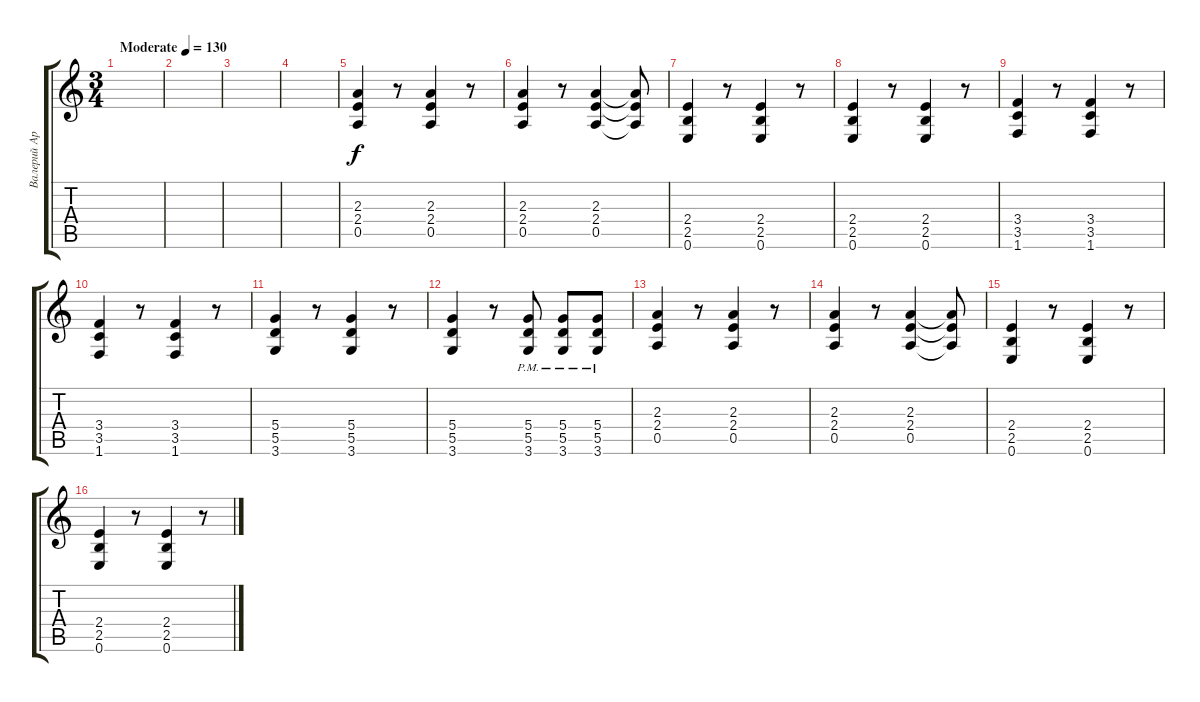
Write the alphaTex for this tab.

\track ("Валерий Аркадин (ритм)" "Валерий Ар") {instrument distortionguitar}
\staff {score tabs}
\tuning (E4 B3 G3 D3 A2 E2) {hide}
\ts (3 4)
\tempo (130 "Moderate")
\clef g2
\ks c
|
|
|
|
(2.3 2.4 0.5).4 r.8 (2.3 2.4 0.5).4 r.8 |
(2.3 2.4 0.5).4 r.8 (2.3 2.4 0.5).4 (2.3{t} 2.4{t} 0.5{t}).8 |
(2.4 2.5 0.6).4 r.8 (2.4 2.5 0.6).4 r.8 |
(2.4 2.5 0.6).4 r.8 (2.4 2.5 0.6).4 r.8 |
(3.4 3.5 1.6).4 r.8 (3.4 3.5 1.6).4 r.8 |
(3.4 3.5 1.6).4 r.8 (3.4 3.5 1.6).4 r.8 |
(5.4 5.5 3.6).4 r.8 (5.4 5.5 3.6).4 r.8 |
(5.4 5.5 3.6).4 r.8 (5.4{pm} 5.5{pm} 3.6{pm}).8 (5.4{pm} 5.5{pm} 3.6{pm}).8 (5.4{pm} 5.5{pm} 3.6{pm}).8 |
(2.3 2.4 0.5).4 r.8 (2.3 2.4 0.5).4 r.8 |
(2.3 2.4 0.5).4 r.8 (2.3 2.4 0.5).4 (2.3{t} 2.4{t} 0.5{t}).8 |
(2.4 2.5 0.6).4 r.8 (2.4 2.5 0.6).4 r.8 |
(2.4 2.5 0.6).4 r.8 (2.4 2.5 0.6).4 r.8
